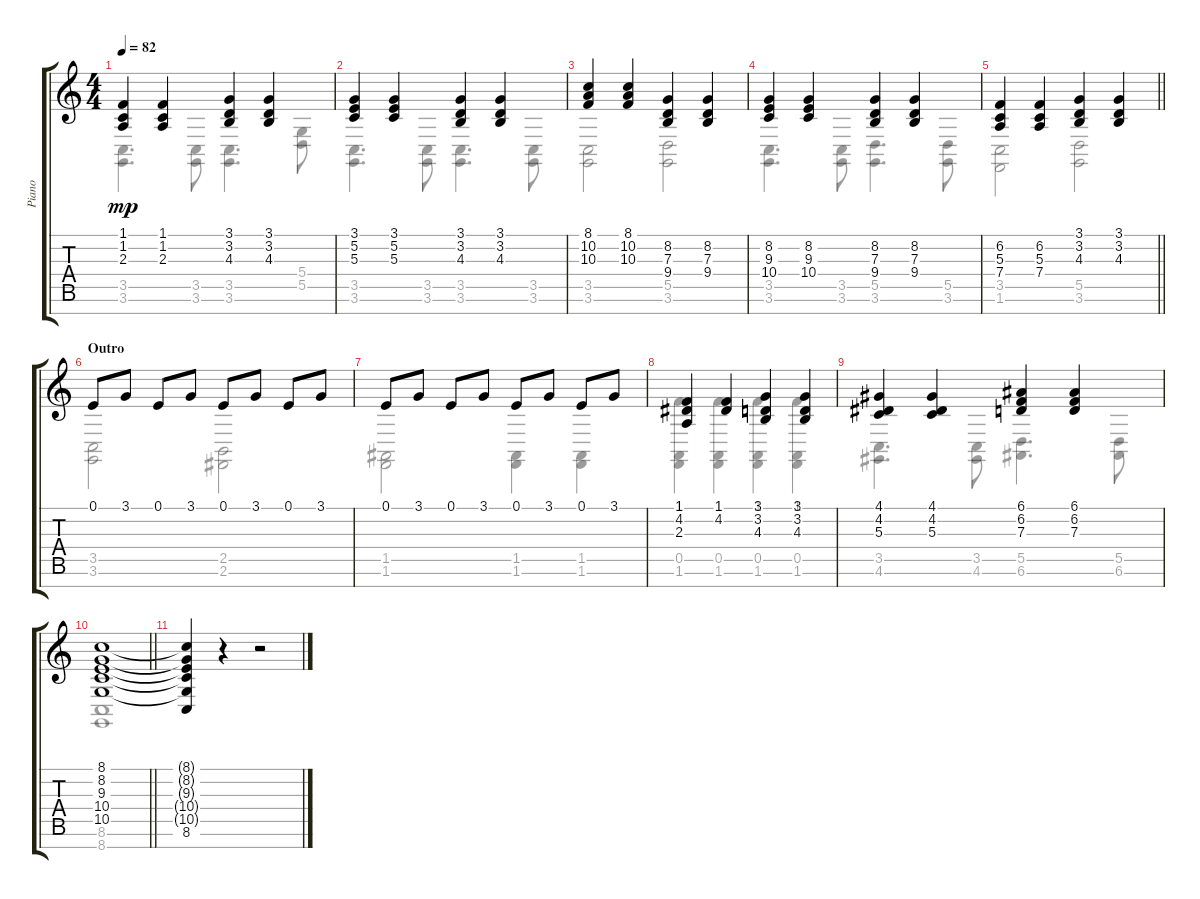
\track ("Piano" "Piano") {instrument acousticgrandpiano}
\staff {score tabs}
\tuning (E4 B3 G3 D3 A2 E2 B1) {hide}
\voice
\ts (4 4)
\tempo 82
\clef g2
\ks c
(1.1 1.2 2.3).4{dy mp} (1.1 1.2 2.3).4 (3.1 3.2 4.3).4 (3.1 3.2 4.3).4 |
(3.1 5.2 5.3).4 (3.1 5.2 5.3).4 (3.1 3.2 4.3).4 (3.1 3.2 4.3).4 |
(8.1 10.2 10.3).4 (8.1 10.2 10.3).4 (8.2 7.3 9.4).4 (8.2 7.3 9.4).4 |
(8.2 9.3 10.4).4 (8.2 9.3 10.4).4 (8.2 7.3 9.4).4 (8.2 7.3 9.4).4 |
\barLineRight lightlight
(6.2 5.3 7.4).4 (6.2 5.3 7.4).4 (3.1 3.2 4.3).4 (3.1 3.2 4.3).4 |
\section ("" "Outro")
0.1.8 3.1.8 0.1.8 3.1.8 0.1.8 3.1.8 0.1.8 3.1.8 |
0.1.8 3.1.8 0.1.8 3.1.8 0.1.8 3.1.8 0.1.8 3.1.8 |
(1.1 4.2 2.3).4 (1.1 4.2).4 (3.1 3.2 4.3).4 (3.1 3.2 4.3).4 |
(4.1 4.2 5.3).4 (4.1 4.2 5.3).4 (6.1 6.2 7.3).4 (6.1 6.2 7.3).4 |
\barLineRight lightlight
(8.1 8.2 9.3 10.4 10.5).1 |
(8.1{t} 8.2{t} 9.3{t} 10.4{t} 10.5{t} 8.6).4 r.4 r.2
\voice
\clef g2
\ottava regular
\simile none
\ks c
(3.5 3.6).4{d dy mp} (3.5 3.6).8 (3.5 3.6).4{d} (5.4 5.5).8 |
(3.5 3.6).4{d} (3.5 3.6).8 (3.5 3.6).4{d} (3.5 3.6).8 |
(3.5 3.6).2 (5.5 3.6).2 |
(3.5 3.6).4{d} (3.5 3.6).8 (5.5 3.6).4{d} (5.5 3.6).8 |
\barLineRight lightlight
(3.5 1.6).2 (5.5 3.6).2 |
(3.5 3.6).2 (2.5 2.6).2 |
(1.5 1.6).2 (1.5 1.6).4 (1.5 1.6).4 |
(1.1 0.5 1.6).4 (1.1 0.5 1.6).4 (1.1 0.5 1.6).4 (1.1 0.5 1.6).4 |
(3.5 4.6).4{d} (3.5 4.6).8 (5.5 6.6).4{d} (5.5 6.6).8 |
\barLineRight lightlight
(8.6 8.7).1 |
